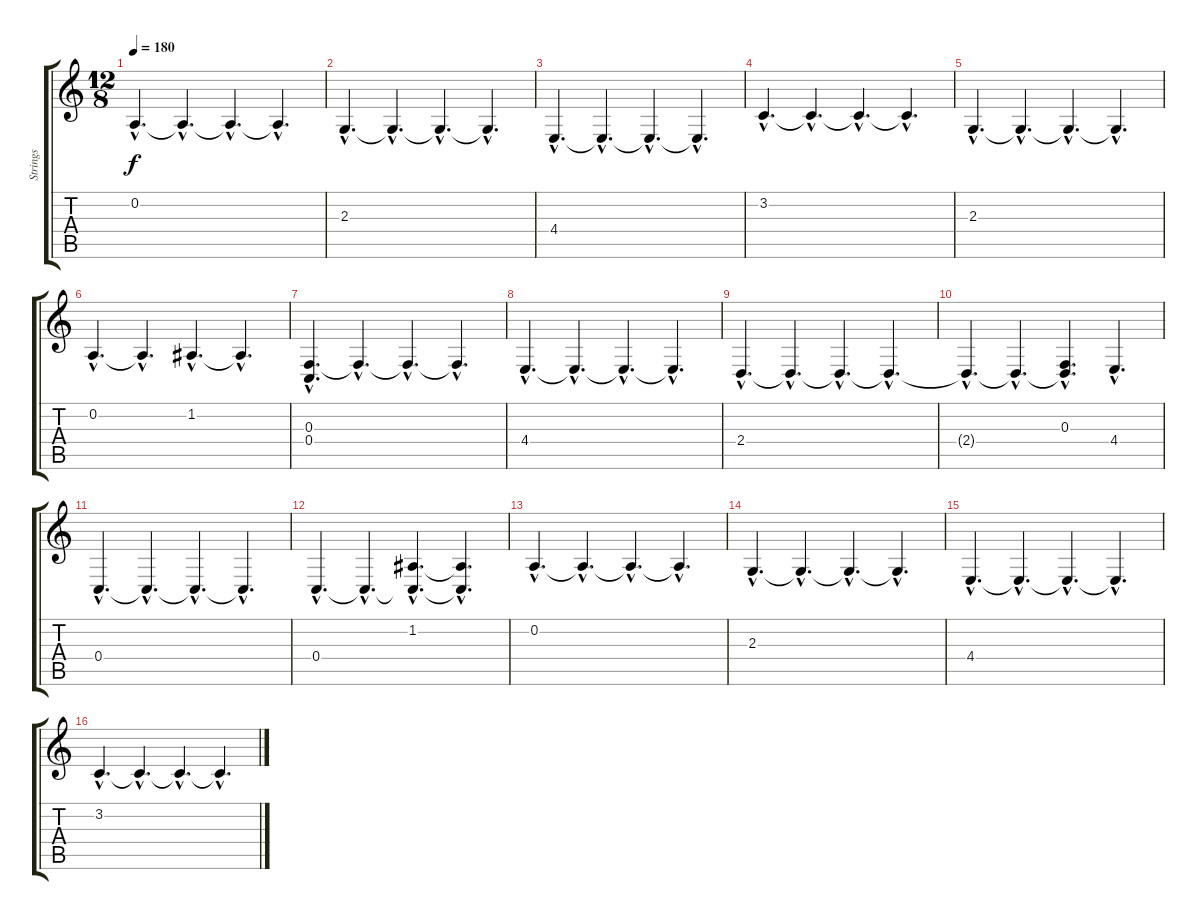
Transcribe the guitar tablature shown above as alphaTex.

\track ("Strings" "Strings") {instrument stringensemble1}
\staff {score tabs}
\tuning (D4 A3 F3 C3 G2 D2) {hide}
\ts (12 8)
\tempo 180
\clef g2
\ks c
0.2{hac}.4{d dy f} 0.2{hac t}.4{d} 0.2{hac t}.4{d} 0.2{hac t}.4{d} |
2.3{hac}.4{d} 2.3{hac t}.4{d} 2.3{hac t}.4{d} 2.3{hac t}.4{d} |
4.4{hac}.4{d} 4.4{hac t}.4{d} 4.4{hac t}.4{d} 4.4{hac t}.4{d} |
3.2{hac}.4{d} 3.2{hac t}.4{d} 3.2{hac t}.4{d} 3.2{hac t}.4{d} |
2.3{hac}.4{d} 2.3{hac t}.4{d} 2.3{hac t}.4{d} 2.3{hac t}.4{d} |
0.2{hac}.4{d} 0.2{hac t}.4{d} 1.2{hac}.4{d} 1.2{hac t}.4{d} |
(0.3{hac} 0.4{hac}).4{d} 0.3{hac t}.4{d} 0.3{hac t}.4{d} 0.3{hac t}.4{d} |
4.4{hac}.4{d} 4.4{hac t}.4{d} 4.4{hac t}.4{d} 4.4{hac t}.4{d} |
2.4{hac}.4{d} 2.4{hac t}.4{d} 2.4{hac t}.4{d} 2.4{hac t}.4{d} |
2.4{hac t}.4{d} 2.4{hac t}.4{d} (0.3{hac} 2.4{hac t}).4{d} 4.4{hac}.4{d} |
0.4{hac}.4{d} 0.4{hac t}.4{d} 0.4{hac t}.4{d} 0.4{hac t}.4{d} |
0.4{hac}.4{d} 0.4{hac t}.4{d} (1.2{hac} 0.4{hac t}).4{d} (1.2{hac t} 0.4{hac t}).4{d} |
0.2{hac}.4{d} 0.2{hac t}.4{d} 0.2{hac t}.4{d} 0.2{hac t}.4{d} |
2.3{hac}.4{d} 2.3{hac t}.4{d} 2.3{hac t}.4{d} 2.3{hac t}.4{d} |
4.4{hac}.4{d} 4.4{hac t}.4{d} 4.4{hac t}.4{d} 4.4{hac t}.4{d} |
3.2{hac}.4{d} 3.2{hac t}.4{d} 3.2{hac t}.4{d} 3.2{hac t}.4{d}
